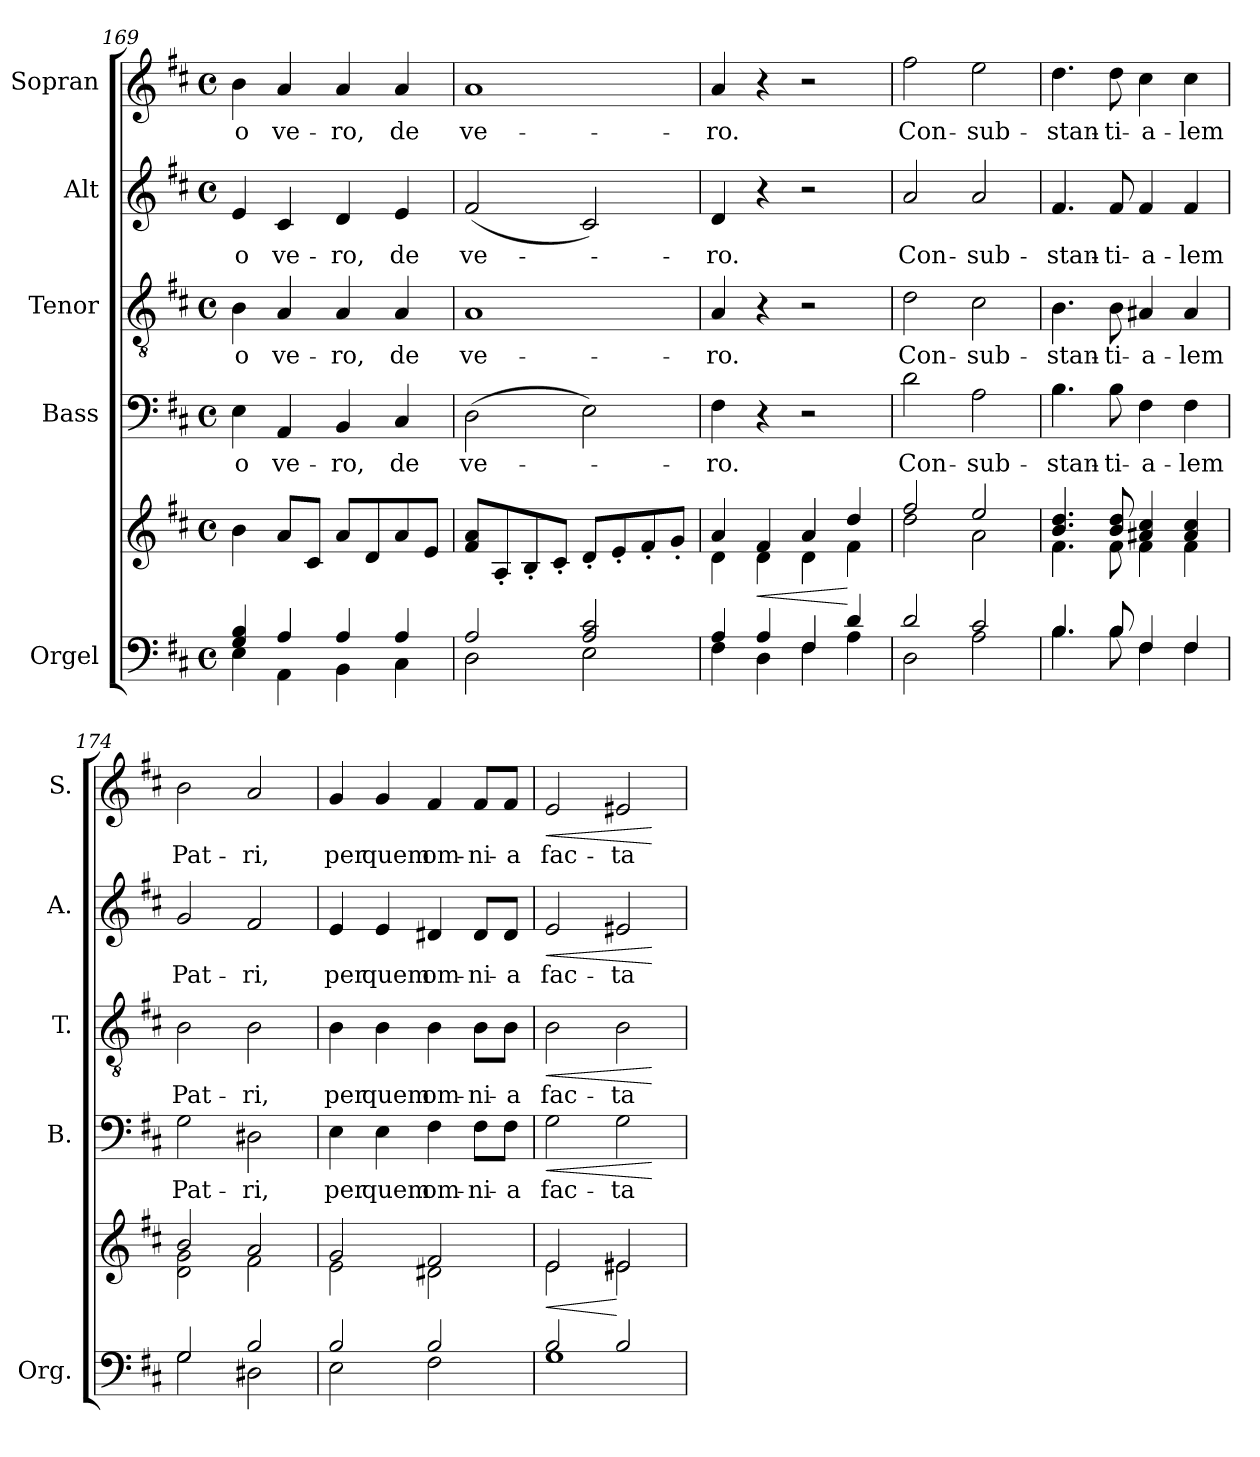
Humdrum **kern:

**kern	**kern	**dynam	**kern	**text	**dynam	**kern	**text	**dynam	**kern	**text	**dynam	**kern	**text	**dynam
*part5	*part5	*part5	*part4	*part4	*part4	*part3	*part3	*part3	*part2	*part2	*part2	*part1	*part1	*part1
*staff6	*staff5	*staff5/6	*staff4	*staff4	*staff4	*staff3	*staff3	*staff3	*staff2	*staff2	*staff2	*staff1	*staff1	*staff1
*I"Orgel	*	*	*I"Bass	*	*	*I"Tenor	*	*	*I"Alt	*	*	*I"Sopran	*	*
*I'Org.	*	*	*I'B.	*	*	*I'T.	*	*	*I'A.	*	*	*I'S.	*	*
*clefF4	*clefG2	*	*clefF4	*	*	*clefGv2	*	*	*clefG2	*	*	*clefG2	*	*
*k[f#c#]	*k[f#c#]	*	*k[f#c#]	*	*	*k[f#c#]	*	*	*k[f#c#]	*	*	*k[f#c#]	*	*
*D:	*D:	*	*D:	*	*	*D:	*	*	*D:	*	*	*D:	*	*
*M4/4	*M4/4	*	*M4/4	*	*	*M4/4	*	*	*M4/4	*	*	*M4/4	*	*
*met(c)	*met(c)	*	*met(c)	*	*	*met(c)	*	*	*met(c)	*	*	*met(c)	*	*
=169	=169	=169	=169	=169	=169	=169	=169	=169	=169	=169	=169	=169	=169	=169
*^	*	*	*	*	*	*	*	*	*	*	*	*	*	*
!	!	!	!	!	!LO:LY:b	!	!	!LO:LY:b	!	!	!LO:LY:b	!	!	!LO:LY:b	!
4G/ 4B/	4E\	4b\	.	4E\	-o	.	4B\	-o	.	4e/	-o	.	4b\	-o	.
!	!	!	!	!	!LO:LY:b	!	!	!LO:LY:b	!	!	!LO:LY:b	!	!	!LO:LY:b	!
4A/	4AA\	8a/L	.	4AA/	ve-	.	4A/	ve-	.	4c#/	ve-	.	4a/	ve-	.
.	.	8c#/J	.	.	.	.	.	.	.	.	.	.	.	.	.
!	!	!	!	!	!LO:LY:b	!	!	!LO:LY:b	!	!	!LO:LY:b	!	!	!LO:LY:b	!
4A/	4BB\	8a/L	.	4BB/	-ro,	.	4A/	-ro,	.	4d/	-ro,	.	4a/	-ro,	.
.	.	8d/	.	.	.	.	.	.	.	.	.	.	.	.	.
!	!	!	!	!	!LO:LY:b	!	!	!LO:LY:b	!	!	!LO:LY:b	!	!	!LO:LY:b	!
4A/	4C#\	8a/	.	4C#/	de	.	4A/	de	.	4e/	de	.	4a/	de	.
.	.	8e/J	.	.	.	.	.	.	.	.	.	.	.	.	.
!!LO:PB:g=z
=170	=170	=170	=170	=170	=170	=170	=170	=170	=170	=170	=170	=170	=170	=170	=170
!	!	!	!	!	!LO:LY:b	!	!	!LO:LY:b	!	!	!LO:LY:b	!	!	!LO:LY:b	!
2A/	2D\	8f#/ 8a/L	.	(>2D\	ve-	.	1A	ve-	.	(<2f#/	ve-	.	1a	ve-	.
.	.	8A'</	.	.	.	.	.	.	.	.	.	.	.	.	.
.	.	8B'</	.	.	.	.	.	.	.	.	.	.	.	.	.
.	.	8c#'</J	.	.	.	.	.	.	.	.	.	.	.	.	.
2A/ 2c#/	2E\	8d'</L	.	2E\)	.	.	.	.	.	2c#/)	.	.	.	.	.
.	.	8e'</	.	.	.	.	.	.	.	.	.	.	.	.	.
.	.	8f#'</	.	.	.	.	.	.	.	.	.	.	.	.	.
.	.	8g'</J	.	.	.	.	.	.	.	.	.	.	.	.	.
=171	=171	=171	=171	=171	=171	=171	=171	=171	=171	=171	=171	=171	=171	=171	=171
*	*	*^	*	*	*	*	*	*	*	*	*	*	*	*	*
!	!	!	!	!	!	!LO:LY:b	!	!	!LO:LY:b	!	!	!LO:LY:b	!	!	!LO:LY:b	!
4A/	4F#\	4a/	4d\	.	4F#\	-ro.	.	4A/	-ro.	.	4d/	-ro.	.	4a/	-ro.	.
!	!	!	!	!LO:HP:b	!	!	!	!	!	!	!	!	!	!	!	!
4A/	4D\	4f#/	4d\	<	4r	.	.	4r	.	.	4r	.	.	4r	.	.
4F#/	4F#\	4a/	4d\	.	2r	.	.	2r	.	.	2r	.	.	2r	.	.
4d/	4A\	4dd/	4f#\	[	.	.	.	.	.	.	.	.	.	.	.	.
=172	=172	=172	=172	=172	=172	=172	=172	=172	=172	=172	=172	=172	=172	=172	=172	=172
!	!	!	!	!	!	!LO:LY:b	!	!	!LO:LY:b	!	!	!LO:LY:b	!	!	!LO:LY:b	!
2d/	2D\	2ff#/	2dd\	.	2d\	Con-	.	2d\	Con-	.	2a/	Con-	.	2ff#\	Con-	.
!	!	!	!	!	!	!LO:LY:b	!	!	!LO:LY:b	!	!	!LO:LY:b	!	!	!LO:LY:b	!
2c#/	2A\	2ee/	2a\	.	2A\	-sub-	.	2c#\	-sub-	.	2a/	-sub-	.	2ee\	-sub-	.
=173	=173	=173	=173	=173	=173	=173	=173	=173	=173	=173	=173	=173	=173	=173	=173	=173
!	!	!	!	!	!	!LO:LY:b	!	!	!LO:LY:b	!	!	!LO:LY:b	!	!	!LO:LY:b	!
4.B/	4.B\	4.b/ 4.dd/	4.f#\	.	4.B\	-stan-	.	4.B\	-stan-	.	4.f#/	-stan-	.	4.dd\	-stan-	.
!	!	!	!	!	!	!LO:LY:b	!	!	!LO:LY:b	!	!	!LO:LY:b	!	!	!LO:LY:b	!
8B/	8B\	8b/ 8dd/	8f#\	.	8B\	-ti-	.	8B\	-ti-	.	8f#/	-ti-	.	8dd\	-ti-	.
!	!	!	!	!	!	!LO:LY:b	!	!	!LO:LY:b	!	!	!LO:LY:b	!	!	!LO:LY:b	!
4F#/	4F#\	4a#X/ 4cc#/	4f#\	.	4F#\	-a-	.	4A#X/	-a-	.	4f#/	-a-	.	4cc#\	-a-	.
!	!	!	!	!	!	!LO:LY:b	!	!	!LO:LY:b	!	!	!LO:LY:b	!	!	!LO:LY:b	!
4F#/	4F#\	4a#/ 4cc#/	4f#\	.	4F#\	-lem	.	4A#/	-lem	.	4f#/	-lem	.	4cc#\	-lem	.
=174	=174	=174	=174	=174	=174	=174	=174	=174	=174	=174	=174	=174	=174	=174	=174	=174
!	!	!	!	!	!	!LO:LY:b	!	!	!LO:LY:b	!	!	!LO:LY:b	!	!	!LO:LY:b	!
2G/	2G\	2b/	2d\ 2g\	.	2G\	Pat-	.	2B\	Pat-	.	2g/	Pat-	.	2b\	Pat-	.
!	!	!	!	!	!	!LO:LY:b	!	!	!LO:LY:b	!	!	!LO:LY:b	!	!	!LO:LY:b	!
2B/	2D#X\	2a/	2f#\	.	2D#X\	-ri,	.	2B\	-ri,	.	2f#/	-ri,	.	2a/	-ri,	.
=175	=175	=175	=175	=175	=175	=175	=175	=175	=175	=175	=175	=175	=175	=175	=175	=175
!	!	!	!	!	!	!LO:LY:b	!	!	!LO:LY:b	!	!	!LO:LY:b	!	!	!LO:LY:b	!
2B/	2E\	2g/	2e\	.	4E\	per	.	4B\	per	.	4e/	per	.	4g/	per	.
!	!	!	!	!	!	!LO:LY:b	!	!	!LO:LY:b	!	!	!LO:LY:b	!	!	!LO:LY:b	!
.	.	.	.	.	4E\	quem	.	4B\	quem	.	4e/	quem	.	4g/	quem	.
!	!	!	!	!	!	!LO:LY:b	!	!	!LO:LY:b	!	!	!LO:LY:b	!	!	!LO:LY:b	!
2B/	2F#\	2f#/	2d#X\	.	4F#\	om-	.	4B\	om-	.	4d#X/	om-	.	4f#/	om-	.
!	!	!	!	!	!	!LO:LY:b	!	!	!LO:LY:b	!	!	!LO:LY:b	!	!	!LO:LY:b	!
.	.	.	.	.	8F#\L	-ni-	.	8B\L	-ni-	.	8d#/L	-ni-	.	8f#/L	-ni-	.
!	!	!	!	!	!	!LO:LY:b	!	!	!LO:LY:b	!	!	!LO:LY:b	!	!	!LO:LY:b	!
.	.	.	.	.	8F#\J	-a	.	8B\J	-a	.	8d#/J	-a	.	8f#/J	-a	.
!!LO:LB:g=z
=176	=176	=176	=176	=176	=176	=176	=176	=176	=176	=176	=176	=176	=176	=176	=176	=176
!	!	!	!	!LO:HP:b	!	!LO:LY:b	!LO:HP:b	!	!LO:LY:b	!LO:HP:b	!	!LO:LY:b	!LO:HP:b	!	!LO:LY:b	!LO:HP:b
2B/	1G	2e/	2e\	<	2G\	fac-	<	2B\	fac-	<	2e/	fac-	<	2e/	fac-	<
!	!	!	!	!	!	!LO:LY:b	!	!	!LO:LY:b	!	!	!LO:LY:b	!	!	!LO:LY:b	!
2B/	.	2e#X/	2e#\	[	2G\	-ta	.	2B\	-ta	.	2e#X/	-ta	.	2e#X/	-ta	.
*v	*v	*	*	*	*	*	*	*	*	*	*	*	*	*	*	*
*	*v	*v	*	*	*	*	*	*	*	*	*	*	*	*	*
.	.	.	.	.	[	.	.	[	.	.	[	.	.	[
=	=	=	=	=	=	=	=	=	=	=	=	=	=	=
*-	*-	*-	*-	*-	*-	*-	*-	*-	*-	*-	*-	*-	*-	*-
